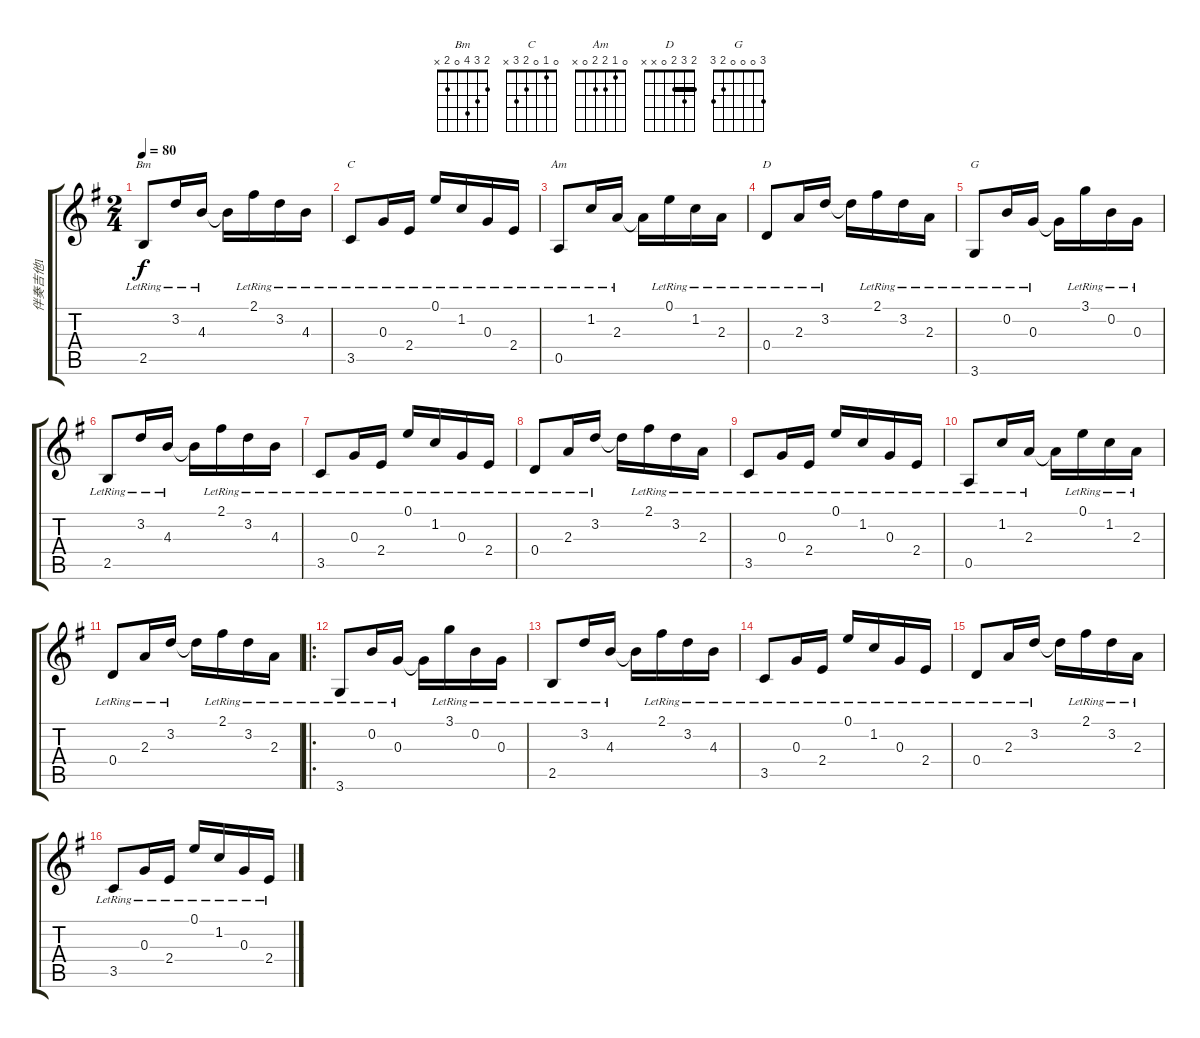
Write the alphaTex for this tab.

\track ("伴奏吉他1" "伴奏吉他1") {instrument acousticguitarnylon}
\staff {score tabs}
\tuning (E4 B3 G3 D3 A2 E2) {hide}
\chord ("Bm" 2 3 4 0 2 x)
\chord ("C" 0 1 0 2 3 x)
\chord ("Am" 0 1 2 2 0 x)
\chord ("D" 2 3 2 0 x x) {barre 2}
\chord ("G" 3 0 0 0 2 3)
\ts (2 4)
\tempo 80
\clef g2
\ks g
2.5{lr}.8{ch "Bm" dy f} 3.2{lr}.16 4.3{lr}.16 4.3{t}.16 2.1{lr}.16 3.2{lr}.16 4.3{lr}.16 |
3.5{lr}.8{ch "C"} 0.3{lr}.16 2.4{lr}.16 0.1{lr}.16 1.2{lr}.16 0.3{lr}.16 2.4{lr}.16 |
0.5{lr}.8{ch "Am"} 1.2{lr}.16 2.3{lr}.16 2.3{t}.16 0.1{lr}.16 1.2{lr}.16 2.3{lr}.16 |
0.4{lr}.8{ch "D"} 2.3{lr}.16 3.2{lr}.16 3.2{t}.16 2.1{lr}.16 3.2{lr}.16 2.3{lr}.16 |
3.6{lr}.8{ch "G"} 0.2{lr}.16 0.3{lr}.16 0.3{t}.16 3.1{lr}.16 0.2{lr}.16 0.3{lr}.16 |
2.5{lr}.8 3.2{lr}.16 4.3{lr}.16 4.3{t}.16 2.1{lr}.16 3.2{lr}.16 4.3{lr}.16 |
3.5{lr}.8 0.3{lr}.16 2.4{lr}.16 0.1{lr}.16 1.2{lr}.16 0.3{lr}.16 2.4{lr}.16 |
0.4{lr}.8 2.3{lr}.16 3.2{lr}.16 3.2{t}.16 2.1{lr}.16 3.2{lr}.16 2.3{lr}.16 |
3.5{lr}.8 0.3{lr}.16 2.4{lr}.16 0.1{lr}.16 1.2{lr}.16 0.3{lr}.16 2.4{lr}.16 |
0.5{lr}.8 1.2{lr}.16 2.3{lr}.16 2.3{t}.16 0.1{lr}.16 1.2{lr}.16 2.3{lr}.16 |
0.4{lr}.8 2.3{lr}.16 3.2{lr}.16 3.2{t}.16 2.1{lr}.16 3.2{lr}.16 2.3{lr}.16 |
\ro
3.6{lr}.8 0.2{lr}.16 0.3{lr}.16 0.3{t}.16 3.1{lr}.16 0.2{lr}.16 0.3{lr}.16 |
2.5{lr}.8 3.2{lr}.16 4.3{lr}.16 4.3{t}.16 2.1{lr}.16 3.2{lr}.16 4.3{lr}.16 |
3.5{lr}.8 0.3{lr}.16 2.4{lr}.16 0.1{lr}.16 1.2{lr}.16 0.3{lr}.16 2.4{lr}.16 |
0.4{lr}.8 2.3{lr}.16 3.2{lr}.16 3.2{t}.16 2.1{lr}.16 3.2{lr}.16 2.3{lr}.16 |
3.5{lr}.8 0.3{lr}.16 2.4{lr}.16 0.1{lr}.16 1.2{lr}.16 0.3{lr}.16 2.4{lr}.16
